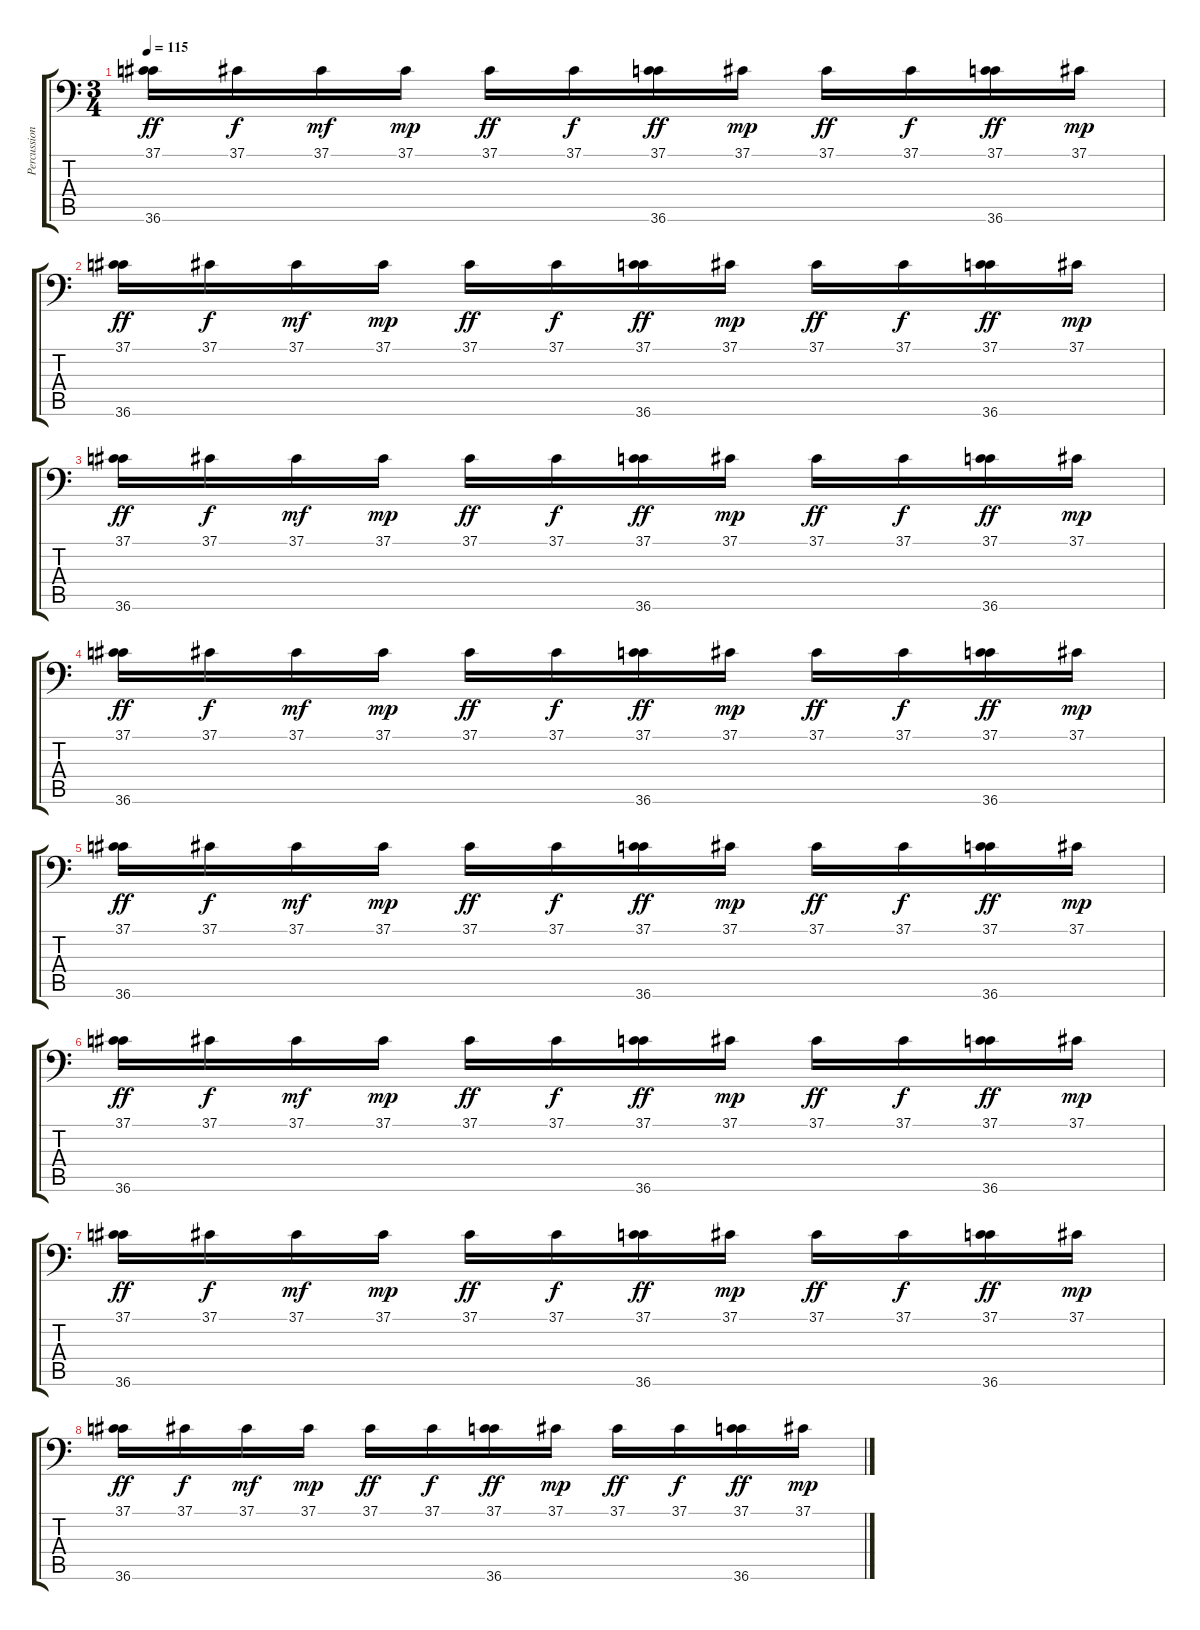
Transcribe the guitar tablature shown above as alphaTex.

\track ("Percussion" "Percussion") {instrument acousticgrandpiano}
\staff {score tabs}
\tuning (C-1 C-1 C-1 C-1 C-1 C-1) {hide}
\ts (3 4)
\tempo 115
\clef f4
\ks c
(37.1 36.6).16{dy ff} 37.1.16{dy f} 37.1.16{dy mf} 37.1.16{dy mp} 37.1.16{dy ff} 37.1.16{dy f} (37.1 36.6).16{dy ff} 37.1.16{dy mp} 37.1.16{dy ff} 37.1.16{dy f} (37.1 36.6).16{dy ff} 37.1.16{dy mp} |
(37.1 36.6).16{dy ff} 37.1.16{dy f} 37.1.16{dy mf} 37.1.16{dy mp} 37.1.16{dy ff} 37.1.16{dy f} (37.1 36.6).16{dy ff} 37.1.16{dy mp} 37.1.16{dy ff} 37.1.16{dy f} (37.1 36.6).16{dy ff} 37.1.16{dy mp} |
(37.1 36.6).16{dy ff} 37.1.16{dy f} 37.1.16{dy mf} 37.1.16{dy mp} 37.1.16{dy ff} 37.1.16{dy f} (37.1 36.6).16{dy ff} 37.1.16{dy mp} 37.1.16{dy ff} 37.1.16{dy f} (37.1 36.6).16{dy ff} 37.1.16{dy mp} |
(37.1 36.6).16{dy ff} 37.1.16{dy f} 37.1.16{dy mf} 37.1.16{dy mp} 37.1.16{dy ff} 37.1.16{dy f} (37.1 36.6).16{dy ff} 37.1.16{dy mp} 37.1.16{dy ff} 37.1.16{dy f} (37.1 36.6).16{dy ff} 37.1.16{dy mp} |
(37.1 36.6).16{dy ff} 37.1.16{dy f} 37.1.16{dy mf} 37.1.16{dy mp} 37.1.16{dy ff} 37.1.16{dy f} (37.1 36.6).16{dy ff} 37.1.16{dy mp} 37.1.16{dy ff} 37.1.16{dy f} (37.1 36.6).16{dy ff} 37.1.16{dy mp} |
(37.1 36.6).16{dy ff} 37.1.16{dy f} 37.1.16{dy mf} 37.1.16{dy mp} 37.1.16{dy ff} 37.1.16{dy f} (37.1 36.6).16{dy ff} 37.1.16{dy mp} 37.1.16{dy ff} 37.1.16{dy f} (37.1 36.6).16{dy ff} 37.1.16{dy mp} |
(37.1 36.6).16{dy ff} 37.1.16{dy f} 37.1.16{dy mf} 37.1.16{dy mp} 37.1.16{dy ff} 37.1.16{dy f} (37.1 36.6).16{dy ff} 37.1.16{dy mp} 37.1.16{dy ff} 37.1.16{dy f} (37.1 36.6).16{dy ff} 37.1.16{dy mp} |
(37.1 36.6).16{dy ff} 37.1.16{dy f} 37.1.16{dy mf} 37.1.16{dy mp} 37.1.16{dy ff} 37.1.16{dy f} (37.1 36.6).16{dy ff} 37.1.16{dy mp} 37.1.16{dy ff} 37.1.16{dy f} (37.1 36.6).16{dy ff} 37.1.16{dy mp}
